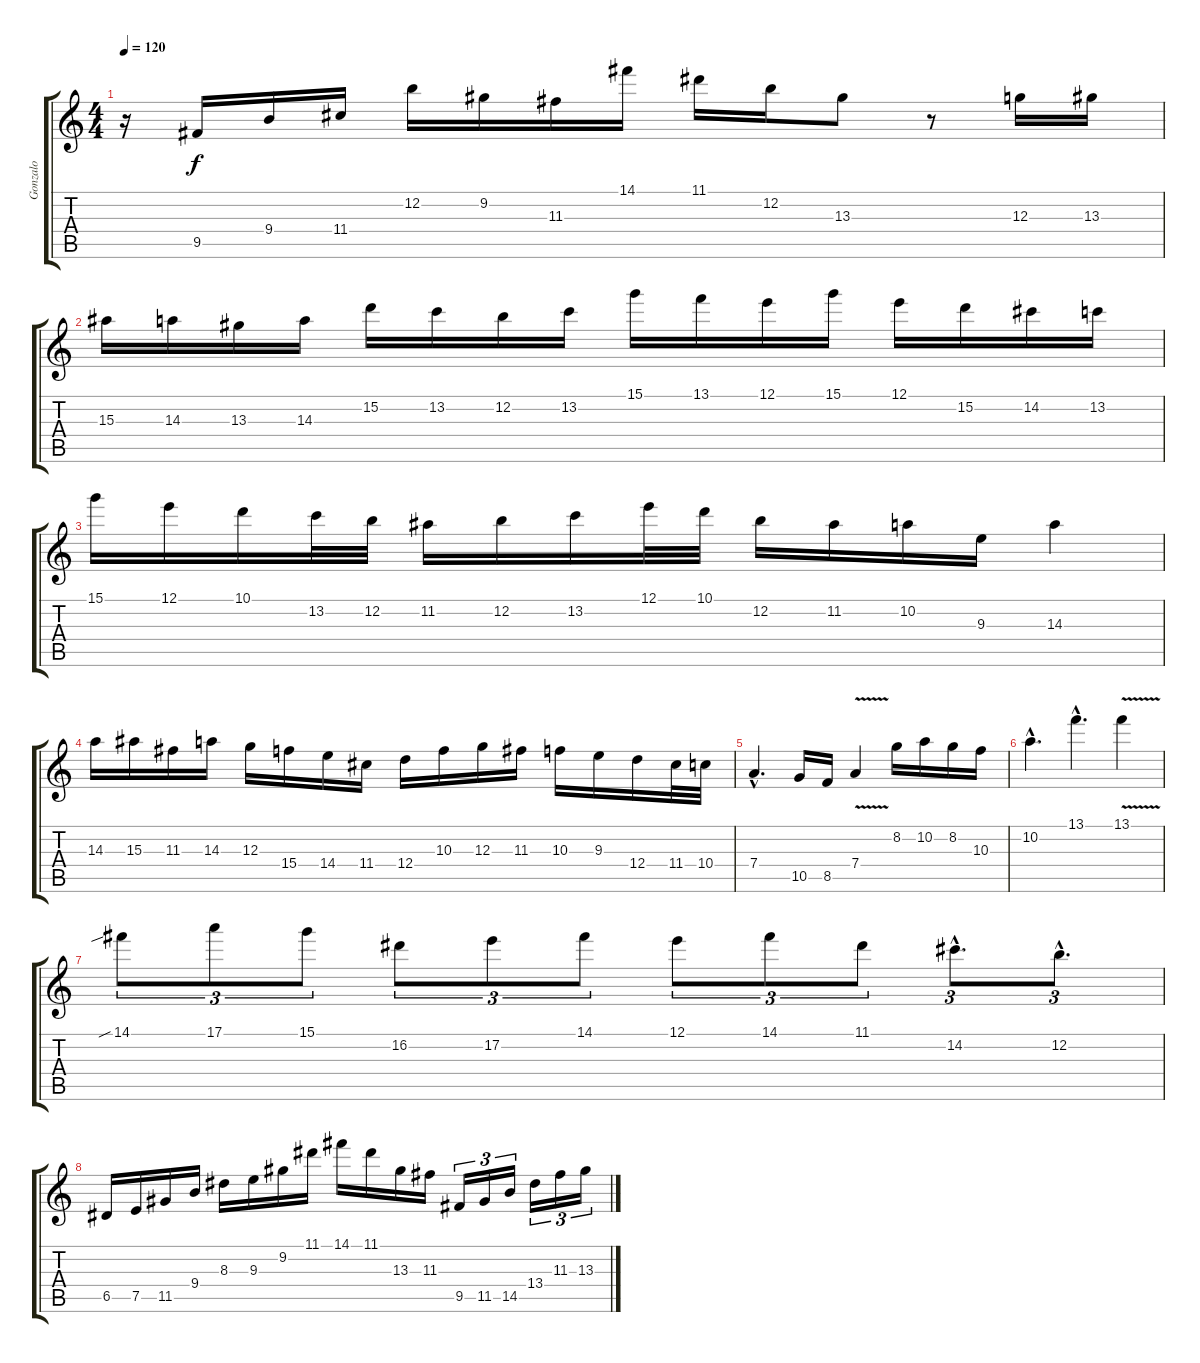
\track ("Gonzalo" "Gonzalo") {instrument distortionguitar}
\staff {score tabs}
\tuning (E4 B3 G3 D3 A2 E2) {hide}
\ts (4 4)
\tempo 120
\clef g2
\ks c
r.16{dy f} 9.5.16 9.4.16 11.4.16 12.2.16 9.2.16 11.3.16 14.1.16 11.1.16 12.2.16 13.3.8 r.8 12.3.16 13.3.16 |
15.3.16 14.3.16 13.3.16 14.3.16 15.2.16 13.2.16 12.2.16 13.2.16 15.1.16 13.1.16 12.1.16 15.1.16 12.1.16 15.2.16 14.2.16 13.2.16 |
15.1.16 12.1.16 10.1.16 13.2.32 12.2.32 11.2.16 12.2.16 13.2.16 12.1.32 10.1.32 12.2.16 11.2.16 10.2.16 9.3.16 14.3.4 |
14.3.16 15.3.16 11.3.16 14.3.16 12.3.16 15.4.16 14.4.16 11.4.16 12.4.16 10.3.16 12.3.16 11.3.16 10.3.16 9.3.16 12.4.16 11.4.32 10.4.32 |
7.4{hac}.4{d} 10.5.16 8.5.16 7.4{v}.4 8.2.16 10.2.16 8.2.16 10.3.16 |
10.2{hac}.4{d} 13.1{hac}.4{d} 13.1{v}.4 |
14.1{sib}.8{tu (3 2)} 17.1.8{tu (3 2)} 15.1.8{tu (3 2)} 16.2.8{tu (3 2)} 17.2.8{tu (3 2)} 14.1.8{tu (3 2)} 12.1.8{tu (3 2)} 14.1.8{tu (3 2)} 11.1.8{tu (3 2)} 14.2{hac}.8{d tu (3 2)} 12.2{hac}.8{d tu (3 2)} |
6.5.16 7.5.16 11.5.16 9.4.16 8.3.16 9.3.16 9.2.16 11.1.16 14.1.16 11.1.16 13.3.16 11.3.16 9.5.16{tu (3 2)} 11.5.16{tu (3 2)} 14.5.16{tu (3 2)} 13.4.16{tu (3 2)} 11.3.16{tu (3 2)} 13.3.16{tu (3 2)}
